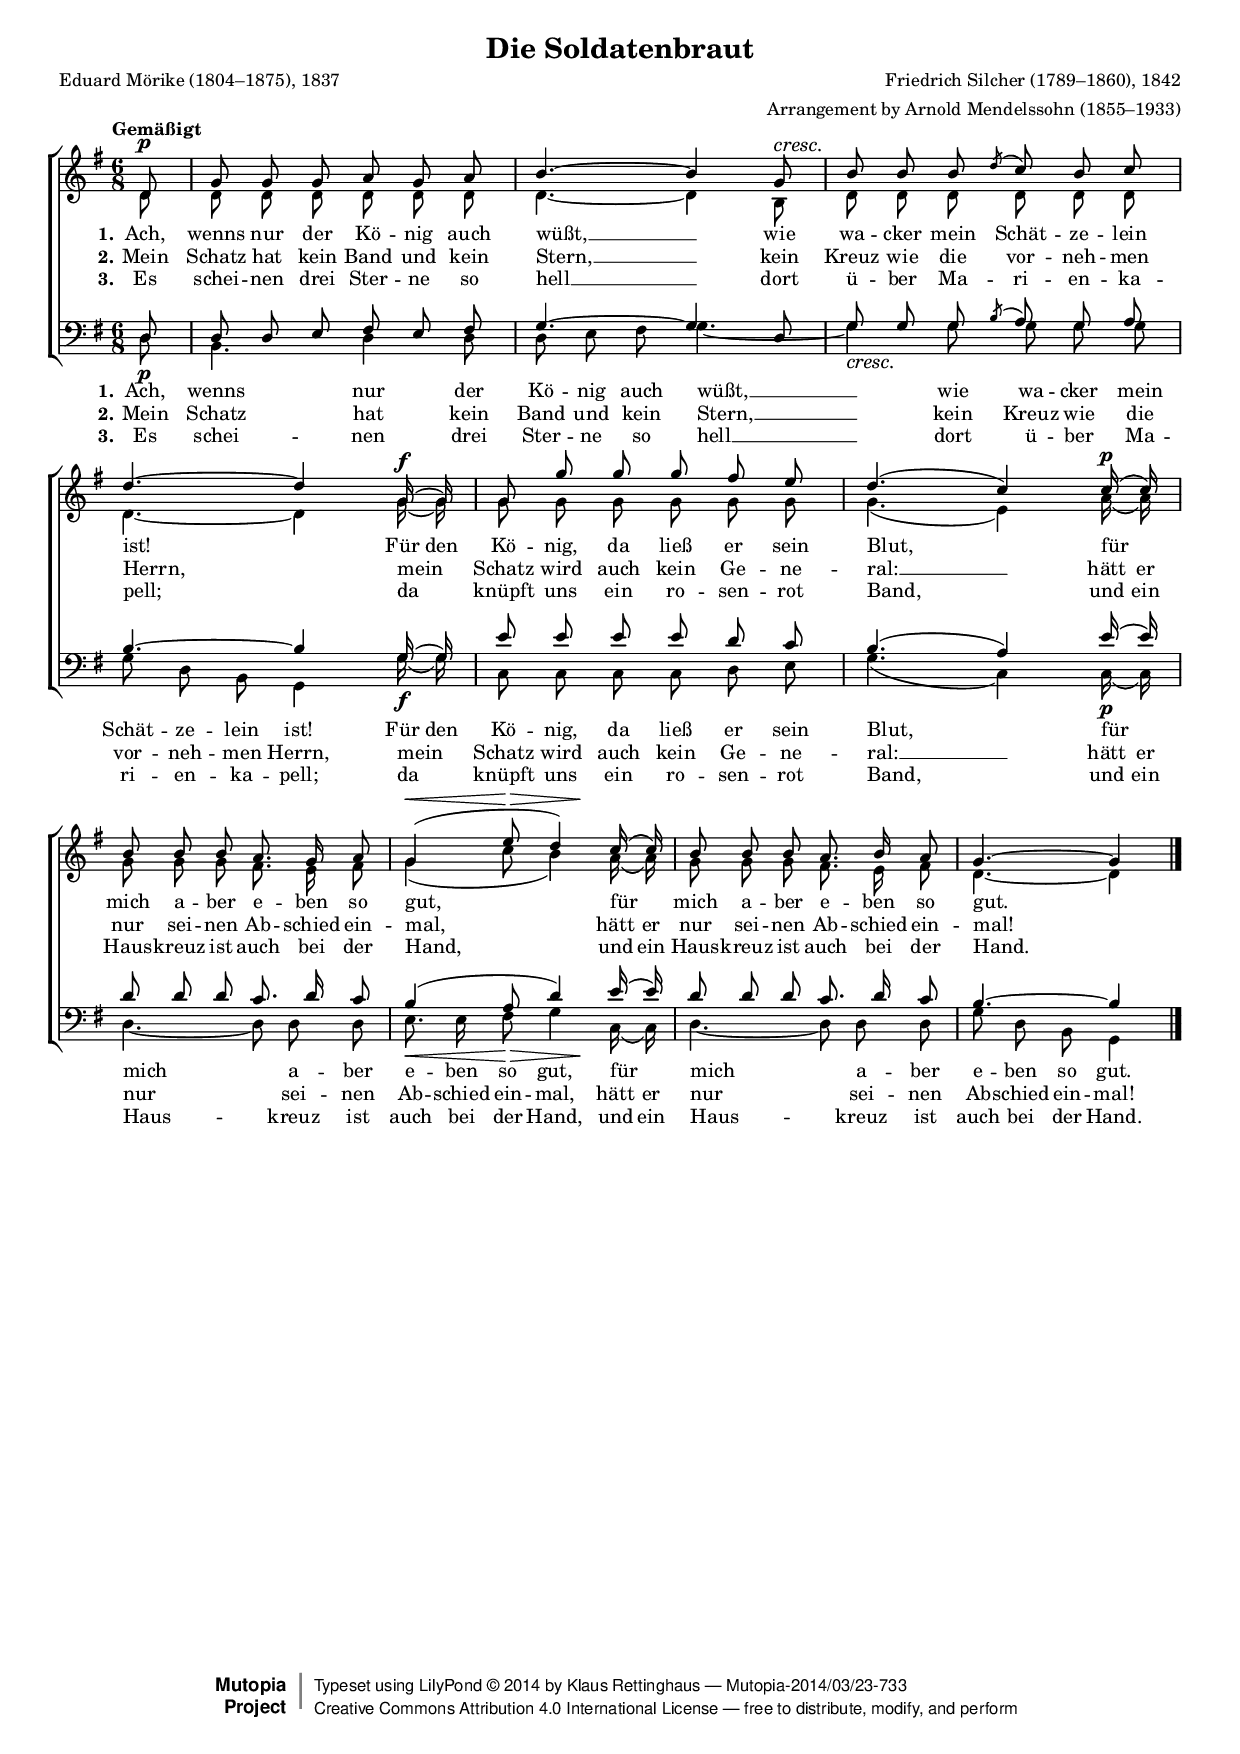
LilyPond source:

#(set-global-staff-size 15.5) 

\version "2.18.0" 

global = { \key g \major \time 6/8 \tempo "Gemäßigt" } 

SSoldatenbraut = \relative g' { 
\partial 8 
d8\p g g g a g a b4.~ b4 
g8\cresc b b b \acciaccatura d c b c d4.~ d4 
g,16(\f g) g8 g' g g fis e d4.( c4) 
c16(\p c) b8 b b a8. g16 a8 g4(\< e'8\> <<d4) {s8 s\!}>> 
c16( c) b8 b b a8. b16 a8 g4.~ g4 
\bar "|." 
} 

ASoldatenbraut = \relative g' { 
\partial 8 
d8 d d d d d d d4.~ d4 
b8 d d d d d d d4.~ d4 
g16( g) g8 g g g g g g4.( e4) 
a16( a) g8 g g fis8. e16 fis8 g4( c8 b4) 
a16( a) g8 g g fis8. e16 fis8 d4.~ d4 
\bar "|." 
} 

TSoldatenbraut = \relative g { 
\partial 8 
d8 d d e fis e fis g4.~ g4 
d8 g g g \acciaccatura b a g a b4.~ b4 
g16( g) e'8 e e e d c b4.( a4) 
e'16( e) d8 d d c8. d16 c8 b4( a8 d4) 
e16( e) d8 d d c8. d16 c8 b4.~ b4 
\bar "|." 
} 

BSoldatenbraut = \relative g { 
\partial 8 
d8\p b4. d4 d8 d e fis g4.~ g4\cresc 
g8 g g g g d b g4 
g'16(\f g) c,8 c c c d e g4.( c,4) 
c16(\p c) d4.~ d8 d d e8.\< e16 fis8\> <<g4 {s8 s\!}>> 
c,16( c) d4.~ d8 d d g d b g4 
\bar "|." 
} 


LSoldatenbrautA = \lyricmode {
\set stanza = "1."
Ach, wenns nur der Kö -- nig auch wüßt, __ 
wie wa -- cker mein Schät -- ze -- lein ist! 
\set ignoreMelismata = ##t Für den \unset ignoreMelismata Kö -- nig, da ließ er sein Blut, 
für mich a -- ber e -- ben so gut, 
für mich a -- ber e -- ben so gut. 
} 

LSoldatenbrautB = \lyricmode {
\set stanza = "2."
Mein Schatz hat kein Band und kein Stern, __ 
kein Kreuz wie die vor -- neh -- men Herrn, 
mein Schatz wird auch kein Ge -- ne -- ral: __ 
\set ignoreMelismata = ##t hätt er \unset ignoreMelismata nur sei -- nen Ab -- schied ein -- mal, 
\set ignoreMelismata = ##t hätt er \unset ignoreMelismata nur sei -- nen Ab -- schied ein -- mal! 
} 

LSoldatenbrautC = \lyricmode {
\set stanza = "3."
Es schei -- nen drei Ster -- ne so hell __
dort ü -- ber Ma -- ri -- en -- ka -- pell; 
da knüpft uns ein ro -- sen -- rot Band, 
\set ignoreMelismata = ##t und ein \unset ignoreMelismata Haus -- kreuz ist auch bei der Hand, 
\set ignoreMelismata = ##t und ein \unset ignoreMelismata Haus -- kreuz ist auch bei der Hand. 
} 

%--------------------

\header {
 kaisernumber = "399"
 comment = ""
 footnote = ""
 
 title = "Die Soldatenbraut"
 subtitle = ""
 composer = "Friedrich Silcher (1789–1860), 1842"
 opus = ""
 arranger = "Arrangement by Arnold Mendelssohn (1855–1933)"
 poet = "Eduard Mörike (1804–1875), 1837"
 
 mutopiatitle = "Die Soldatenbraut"
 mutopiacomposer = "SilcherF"
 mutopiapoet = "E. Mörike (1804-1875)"
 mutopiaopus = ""
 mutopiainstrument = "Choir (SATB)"
 date = "1842"
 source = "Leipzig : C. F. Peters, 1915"
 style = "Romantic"
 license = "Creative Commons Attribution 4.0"
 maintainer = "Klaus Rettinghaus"
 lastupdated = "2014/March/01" 
 
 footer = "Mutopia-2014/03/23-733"
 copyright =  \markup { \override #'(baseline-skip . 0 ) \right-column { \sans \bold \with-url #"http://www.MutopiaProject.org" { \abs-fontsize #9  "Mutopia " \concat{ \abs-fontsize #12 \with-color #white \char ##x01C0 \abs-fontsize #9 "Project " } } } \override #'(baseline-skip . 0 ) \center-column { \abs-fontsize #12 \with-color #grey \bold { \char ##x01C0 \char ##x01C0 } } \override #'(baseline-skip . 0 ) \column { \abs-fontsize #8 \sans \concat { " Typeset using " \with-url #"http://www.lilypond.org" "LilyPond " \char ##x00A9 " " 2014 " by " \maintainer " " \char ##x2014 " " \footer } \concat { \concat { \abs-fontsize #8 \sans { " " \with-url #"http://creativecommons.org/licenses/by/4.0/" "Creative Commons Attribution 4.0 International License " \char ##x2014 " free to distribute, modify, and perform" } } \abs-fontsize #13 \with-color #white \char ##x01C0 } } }
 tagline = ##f
} 

\score {
{
\context ChoirStaff 
	<< 
	\context Staff = women 
	<< 
	\set Staff.midiInstrument = "voice oohs" 
			\clef "G" 
			\context Voice = Sopran { \voiceOne 
				<< 
				\autoBeamOff 
				\dynamicUp 
				{ \global \SSoldatenbraut } 
				>> } 
			\context Voice = Alt { \voiceTwo 
 				<< 
				\autoBeamOff 
				\dynamicDown 
				{ \global \ASoldatenbraut } 
				>> } 
			>> 
	\context Lyrics = verseone 
	\context Lyrics = versetwo 
	\context Lyrics = versethree 
	\context Staff = men 
	<< 
	\set Staff.midiInstrument = "voice oohs" 
			\clef "F" 
			\context Voice = Tenor { \voiceOne 
				<< 
				\autoBeamOff 
				\dynamicUp 
				{ \global \TSoldatenbraut } 
				>> } 
			\context Voice = Bass { \voiceTwo 
				<< 
				\autoBeamOff 
				\dynamicDown 
				{ \global \BSoldatenbraut } 
				>> } 
		>> 
	\context Lyrics = verseonebass 
	\context Lyrics = versetwobass 
	\context Lyrics = versethreebass 

	\context Lyrics = verseone \lyricsto Sopran \LSoldatenbrautA 
	\context Lyrics = versetwo \lyricsto Sopran \LSoldatenbrautB 
	\context Lyrics = versethree \lyricsto Sopran \LSoldatenbrautC 
	\context Lyrics = verseonebass \lyricsto Bass \LSoldatenbrautA 
	\context Lyrics = versetwobass \lyricsto Bass \LSoldatenbrautB 
	\context Lyrics = versethreebass \lyricsto Bass \LSoldatenbrautC 
	>> 
}

\layout {
indent = 0.0\cm
\context {\Score 
\remove "Bar_number_engraver"
\override DynamicTextSpanner.style = #'none 
}
}

\midi {
\tempo 4.=56
}

}
